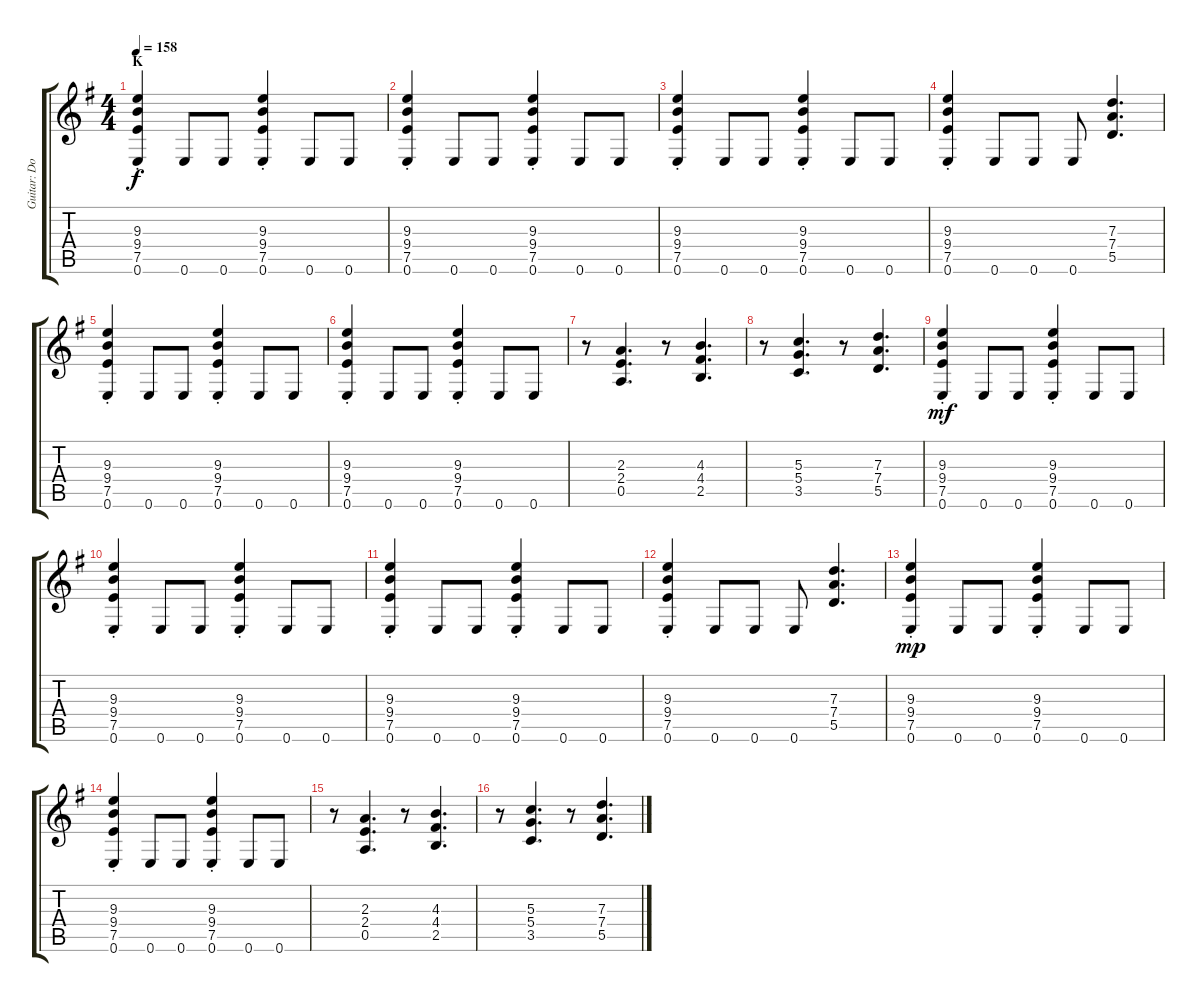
\track ("Guitar: Doug" "Guitar: Do") {instrument distortionguitar}
\staff {score tabs}
\tuning (E4 B3 G3 D3 A2 E2) {hide}
\ts (4 4)
\section ("" "K")
\tempo 158
\clef g2
\ks g
(9.3{st} 9.4{st} 7.5{st} 0.6{st}).4{dy f} 0.6.8 0.6.8 (9.3{st} 9.4{st} 7.5{st} 0.6{st}).4 0.6.8 0.6.8 |
(9.3{st} 9.4{st} 7.5{st} 0.6{st}).4 0.6.8 0.6.8 (9.3{st} 9.4{st} 7.5{st} 0.6{st}).4 0.6.8 0.6.8 |
(9.3{st} 9.4{st} 7.5{st} 0.6{st}).4 0.6.8 0.6.8 (9.3{st} 9.4{st} 7.5{st} 0.6{st}).4 0.6.8 0.6.8 |
(9.3{st} 9.4{st} 7.5{st} 0.6{st}).4 0.6.8 0.6.8 0.6.8 (7.3 7.4 5.5).4{d} |
(9.3{st} 9.4{st} 7.5{st} 0.6{st}).4 0.6.8 0.6.8 (9.3{st} 9.4{st} 7.5{st} 0.6{st}).4 0.6.8 0.6.8 |
(9.3{st} 9.4{st} 7.5{st} 0.6{st}).4 0.6.8 0.6.8 (9.3{st} 9.4{st} 7.5{st} 0.6{st}).4 0.6.8 0.6.8 |
r.8 (2.3 2.4 0.5).4{d} r.8 (4.3 4.4 2.5).4{d} |
r.8 (5.3 5.4 3.5).4{d} r.8 (7.3 7.4 5.5).4{d} |
(9.3{st} 9.4{st} 7.5{st} 0.6{st}).4{dy mf} 0.6.8 0.6.8 (9.3{st} 9.4{st} 7.5{st} 0.6{st}).4 0.6.8 0.6.8 |
(9.3{st} 9.4{st} 7.5{st} 0.6{st}).4 0.6.8 0.6.8 (9.3{st} 9.4{st} 7.5{st} 0.6{st}).4 0.6.8 0.6.8 |
(9.3{st} 9.4{st} 7.5{st} 0.6{st}).4 0.6.8 0.6.8 (9.3{st} 9.4{st} 7.5{st} 0.6{st}).4 0.6.8 0.6.8 |
(9.3{st} 9.4{st} 7.5{st} 0.6{st}).4 0.6.8 0.6.8 0.6.8 (7.3 7.4 5.5).4{d} |
(9.3{st} 9.4{st} 7.5{st} 0.6{st}).4{dy mp} 0.6.8 0.6.8 (9.3{st} 9.4{st} 7.5{st} 0.6{st}).4 0.6.8 0.6.8 |
(9.3{st} 9.4{st} 7.5{st} 0.6{st}).4 0.6.8 0.6.8 (9.3{st} 9.4{st} 7.5{st} 0.6{st}).4 0.6.8 0.6.8 |
r.8 (2.3 2.4 0.5).4{d} r.8 (4.3 4.4 2.5).4{d} |
r.8 (5.3 5.4 3.5).4{d} r.8 (7.3 7.4 5.5).4{d}
